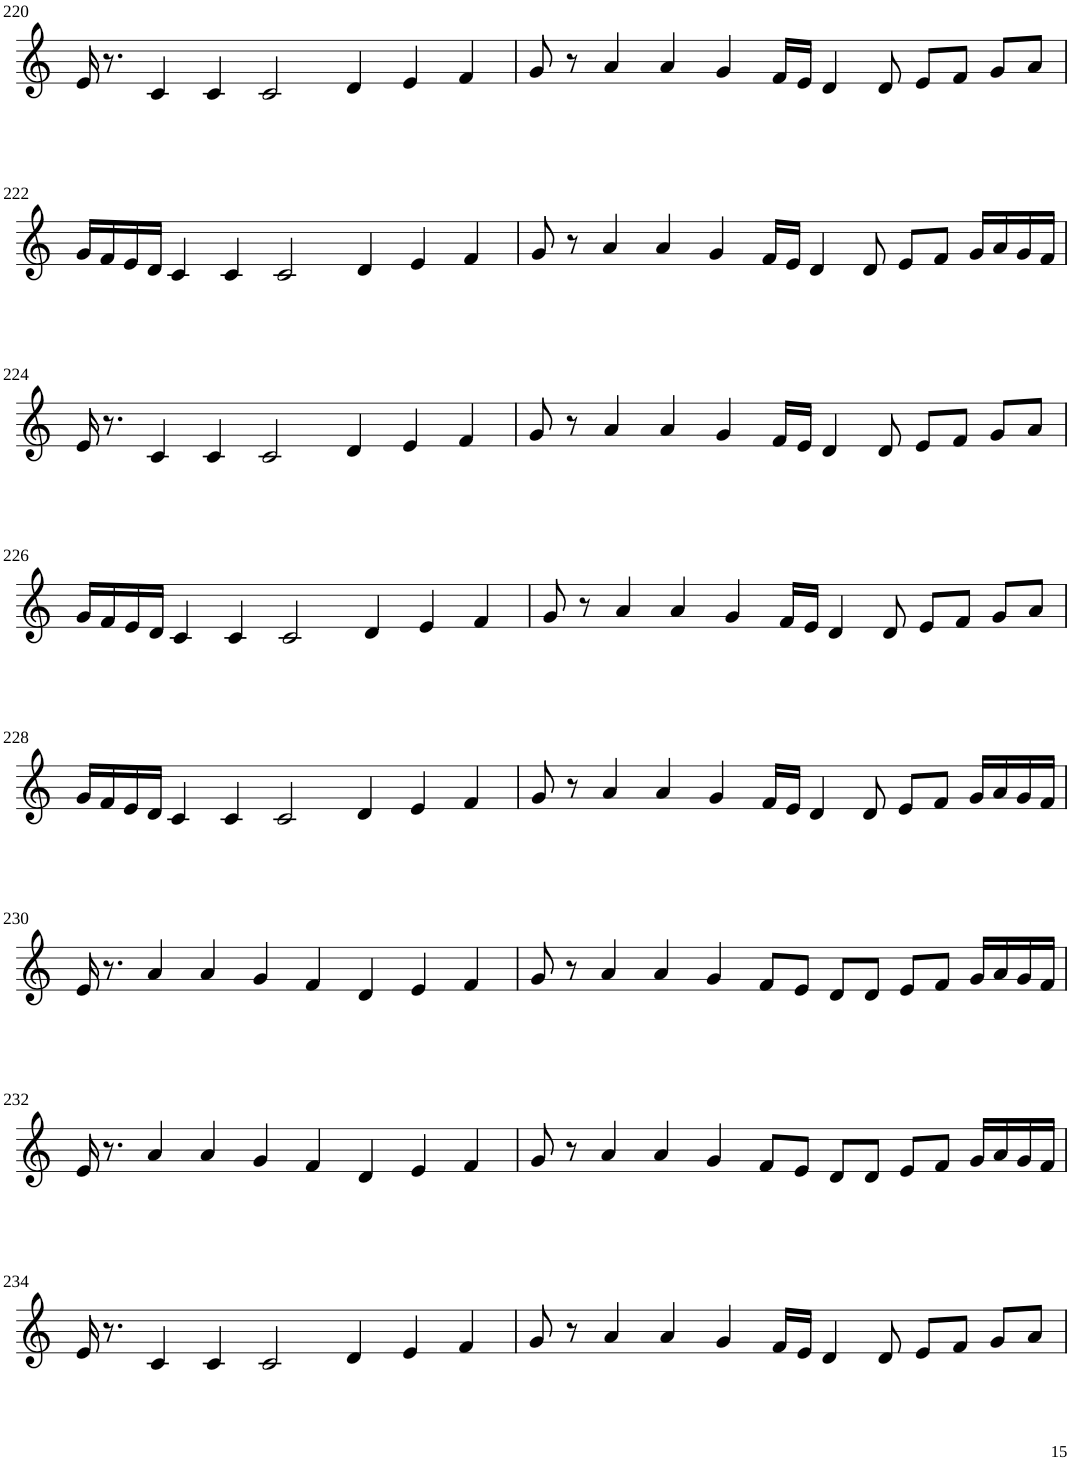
**kern
*part1
*staff1
*I"Violin
!!LO:PB:g=z
*clefG2
*k[]
*M8/4
=220
16e/
8.r
4c/
4c/
2c/
4d/
4e/
4f/
=221
8g/
8r
4a/
4a/
4g/
16f/LL
16e/JJ
4d/
8d/
8e/L
8f/J
8g/L
8a/J
!!LO:LB:g=z
=222
16g/LL
16f/
16e/
16d/JJ
4c/
4c/
2c/
4d/
4e/
4f/
=223
8g/
8r
4a/
4a/
4g/
16f/LL
16e/JJ
4d/
8d/
8e/L
8f/J
16g/LL
16a/
16g/
16f/JJ
!!LO:LB:g=z
=224
16e/
8.r
4c/
4c/
2c/
4d/
4e/
4f/
=225
8g/
8r
4a/
4a/
4g/
16f/LL
16e/JJ
4d/
8d/
8e/L
8f/J
8g/L
8a/J
!!LO:LB:g=z
=226
16g/LL
16f/
16e/
16d/JJ
4c/
4c/
2c/
4d/
4e/
4f/
=227
8g/
8r
4a/
4a/
4g/
16f/LL
16e/JJ
4d/
8d/
8e/L
8f/J
8g/L
8a/J
!!LO:LB:g=z
=228
16g/LL
16f/
16e/
16d/JJ
4c/
4c/
2c/
4d/
4e/
4f/
=229
8g/
8r
4a/
4a/
4g/
16f/LL
16e/JJ
4d/
8d/
8e/L
8f/J
16g/LL
16a/
16g/
16f/JJ
!!LO:LB:g=z
=230
16e/
8.r
4a/
4a/
4g/
4f/
4d/
4e/
4f/
=231
8g/
8r
4a/
4a/
4g/
8f/L
8e/J
8d/L
8d/J
8e/L
8f/J
16g/LL
16a/
16g/
16f/JJ
!!LO:LB:g=z
=232
16e/
8.r
4a/
4a/
4g/
4f/
4d/
4e/
4f/
=233
8g/
8r
4a/
4a/
4g/
8f/L
8e/J
8d/L
8d/J
8e/L
8f/J
16g/LL
16a/
16g/
16f/JJ
!!LO:LB:g=z
=234
16e/
8.r
4c/
4c/
2c/
4d/
4e/
4f/
=235
8g/
8r
4a/
4a/
4g/
16f/LL
16e/JJ
4d/
8d/
8e/L
8f/J
8g/L
8a/J
=
*-
